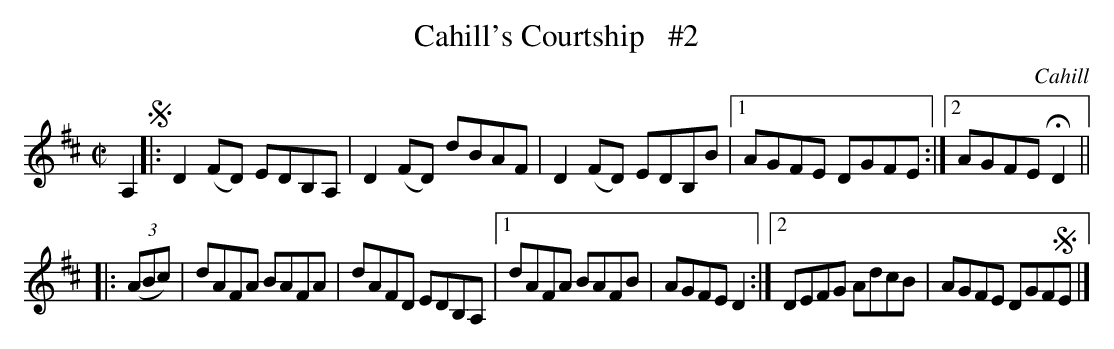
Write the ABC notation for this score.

X:1
T: Cahill's Courtship   #2
O: Cahill
M: C|
L: 1/8
K: D
A,2 !segno!|: D2(FD) EDB,A, | D2(FD) dBAF | D2(FD) EDB,B |1 AGFE DGFE :|2 AGFE HD2 ||
|: (3(ABc) | dAFA BAFA | dAFD EDB,A, |1 dAFA BAFB | AGFE D2 :|2 DEFG AdcB | AGFE DGF!segno!E |]
